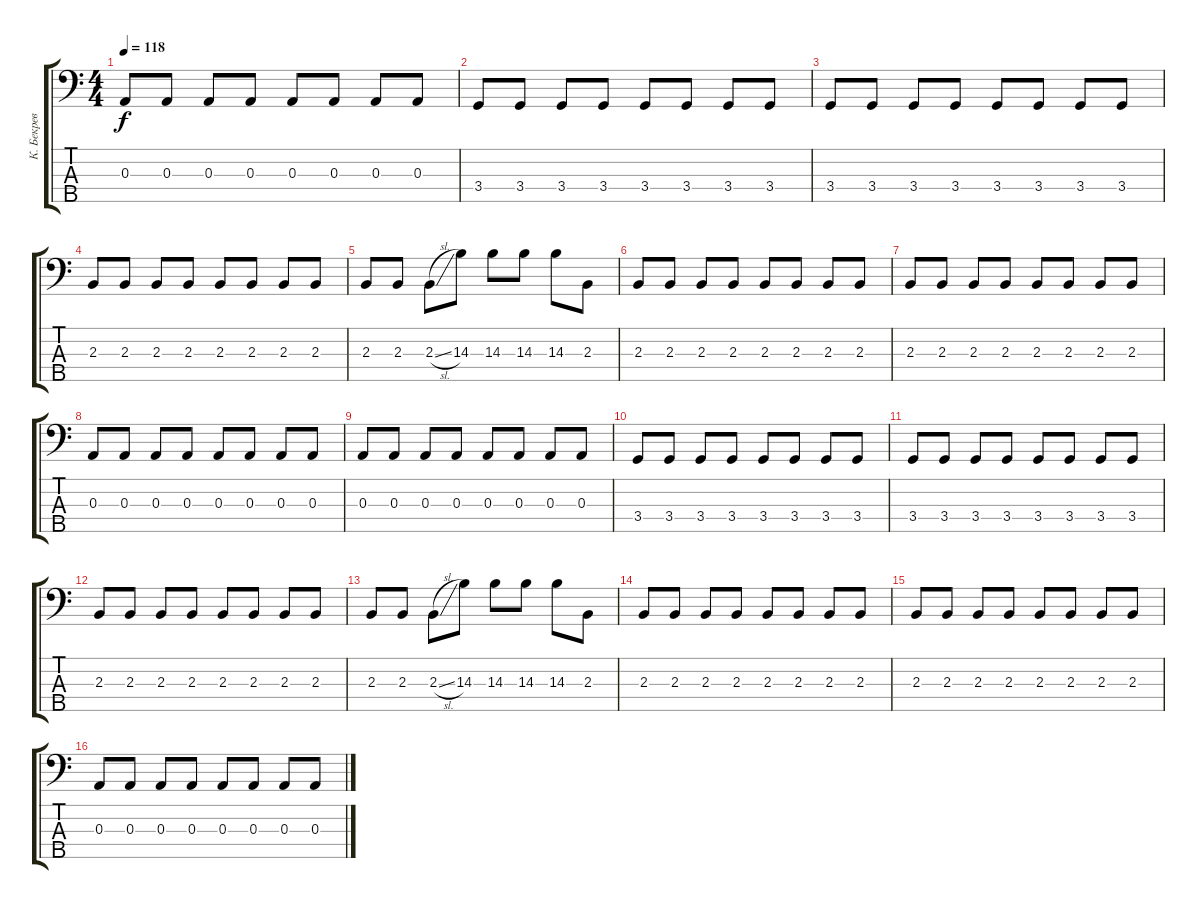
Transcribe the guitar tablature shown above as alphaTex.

\track ("К. Бекрев" "К. Бекрев") {instrument electricbasspick}
\staff {score tabs}
\tuning (G2 D2 A1 E1 B0) {hide}
\ts (4 4)
\tempo 118
\clef f4
\ks c
0.3.8{dy f} 0.3.8 0.3.8 0.3.8 0.3.8 0.3.8 0.3.8 0.3.8 |
3.4.8 3.4.8 3.4.8 3.4.8 3.4.8 3.4.8 3.4.8 3.4.8 |
3.4.8 3.4.8 3.4.8 3.4.8 3.4.8 3.4.8 3.4.8 3.4.8 |
2.3.8 2.3.8 2.3.8 2.3.8 2.3.8 2.3.8 2.3.8 2.3.8 |
2.3.8 2.3.8 2.3{sl}.8 14.3.8 14.3.8 14.3.8 14.3.8 2.3.8 |
2.3.8 2.3.8 2.3.8 2.3.8 2.3.8 2.3.8 2.3.8 2.3.8 |
2.3.8 2.3.8 2.3.8 2.3.8 2.3.8 2.3.8 2.3.8 2.3.8 |
0.3.8 0.3.8 0.3.8 0.3.8 0.3.8 0.3.8 0.3.8 0.3.8 |
0.3.8 0.3.8 0.3.8 0.3.8 0.3.8 0.3.8 0.3.8 0.3.8 |
3.4.8 3.4.8 3.4.8 3.4.8 3.4.8 3.4.8 3.4.8 3.4.8 |
3.4.8 3.4.8 3.4.8 3.4.8 3.4.8 3.4.8 3.4.8 3.4.8 |
2.3.8 2.3.8 2.3.8 2.3.8 2.3.8 2.3.8 2.3.8 2.3.8 |
2.3.8 2.3.8 2.3{sl}.8 14.3.8 14.3.8 14.3.8 14.3.8 2.3.8 |
2.3.8 2.3.8 2.3.8 2.3.8 2.3.8 2.3.8 2.3.8 2.3.8 |
2.3.8 2.3.8 2.3.8 2.3.8 2.3.8 2.3.8 2.3.8 2.3.8 |
0.3.8 0.3.8 0.3.8 0.3.8 0.3.8 0.3.8 0.3.8 0.3.8
